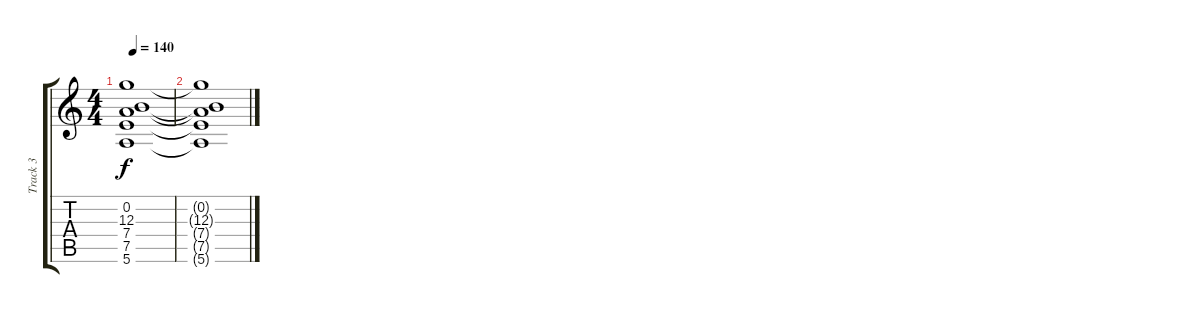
\track ("Track 3" "Track 3") {instrument distortionguitar}
\staff {score tabs}
\tuning (E4 B3 G3 D3 A2 E2) {hide}
\ts (4 4)
\tempo 140
\clef g2
\ks c
(0.2{t} 12.3{t} 7.4{t} 7.5{t} 5.6{t}).1{dy f} |
(0.2{t} 12.3{t} 7.4{t} 7.5{t} 5.6{t}).1
